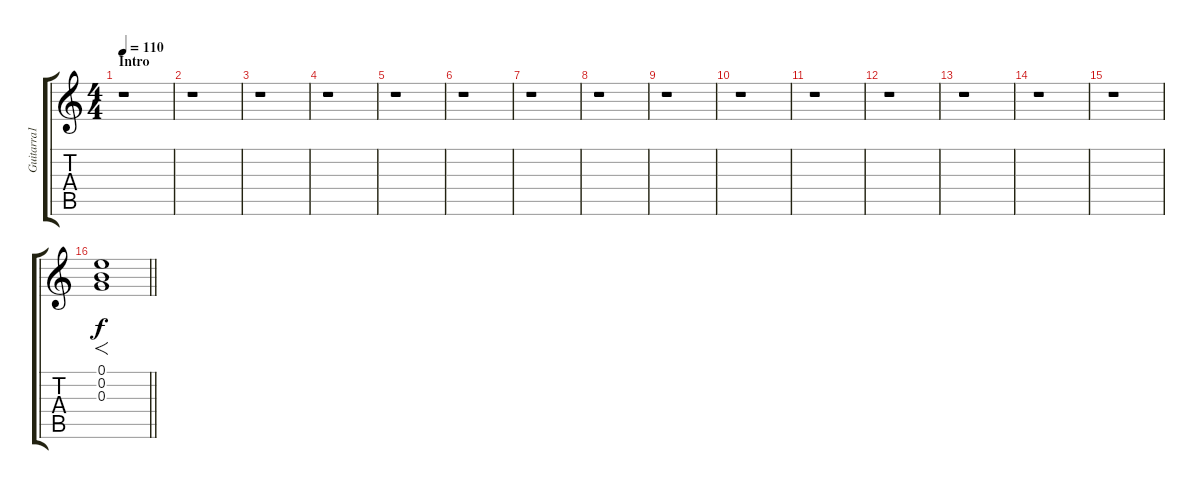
\track ("Guitarra1" "Guitarra1") {instrument overdrivenguitar}
\staff {score tabs}
\tuning (E4 B3 G3 D3 A2 E2) {hide}
\ts (4 4)
\section ("" "Intro")
\tempo 110
\clef g2
\ks c
r.1{dy f instrument overdrivenguitar} |
r.1 |
r.1 |
r.1 |
r.1 |
r.1 |
r.1 |
r.1 |
r.1 |
r.1 |
r.1 |
r.1 |
r.1 |
r.1 |
r.1 |
\barLineRight lightlight
(0.1 0.2 0.3).1{f}
